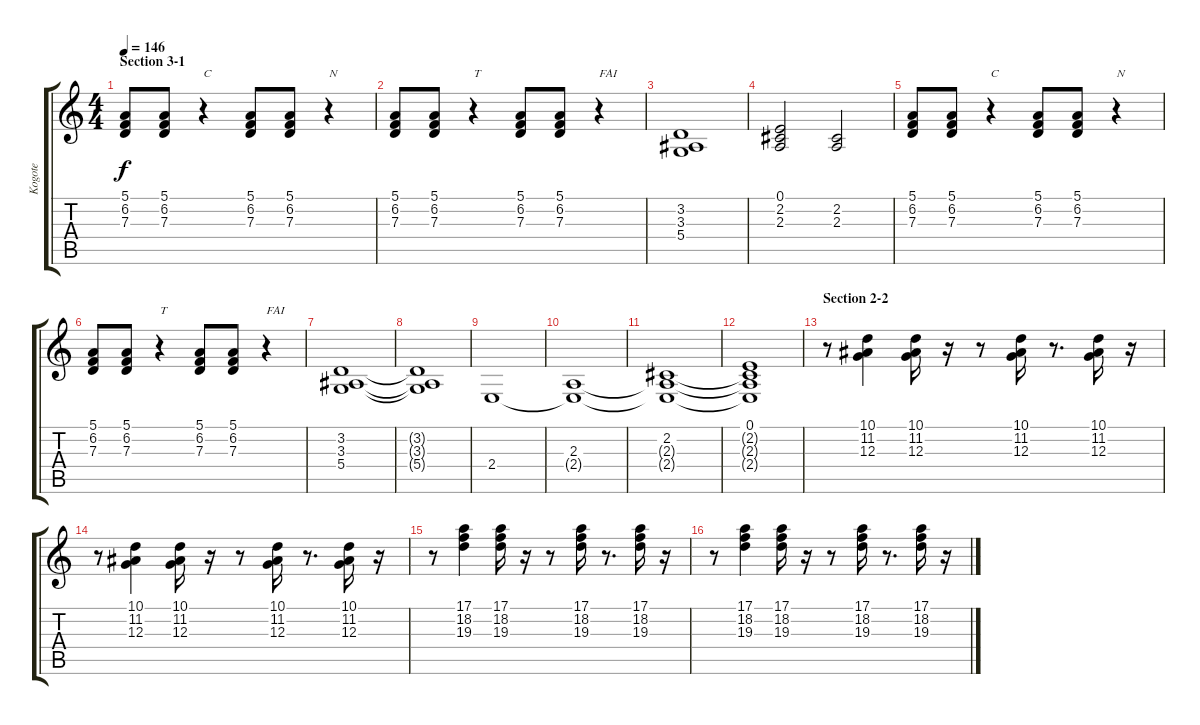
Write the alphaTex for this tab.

\track ("Kogote" "Kogote") {instrument drawbarorgan}
\staff {score tabs}
\tuning (E4 B3 G3 D3 A2 E2) {hide}
\ts (4 4)
\section ("" "Section 3-1")
\tempo 146
\clef g2
\ks c
(5.1 6.2 7.3).8{dy f volume 11} (5.1 6.2 7.3).8 r.4{txt "C"} (5.1 6.2 7.3).8 (5.1 6.2 7.3).8 r.4{txt "N"} |
(5.1 6.2 7.3).8 (5.1 6.2 7.3).8 r.4{txt "T"} (5.1 6.2 7.3).8 (5.1 6.2 7.3).8 r.4{txt "FAI"} |
(3.2 3.3 5.4).1 |
(0.1 2.2 2.3).2 (2.2 2.3).2 |
(5.1 6.2 7.3).8 (5.1 6.2 7.3).8 r.4{txt "C"} (5.1 6.2 7.3).8 (5.1 6.2 7.3).8 r.4{txt "N"} |
(5.1 6.2 7.3).8 (5.1 6.2 7.3).8 r.4{txt "T"} (5.1 6.2 7.3).8 (5.1 6.2 7.3).8 r.4{txt "FAI"} |
(3.2 3.3 5.4).1 |
(3.2{t} 3.3{t} 5.4{t}).1 |
2.4.1 |
(2.3 2.4{t}).1 |
(2.2 2.3{t} 2.4{t}).1 |
(0.1 2.2{t} 2.3{t} 2.4{t}).1 |
\section ("" "Section 2-2")
r.8{volume 9} (10.1 11.2 12.3).4 (10.1 11.2 12.3).16 r.16 r.8 (10.1 11.2 12.3).16 r.8{d} (10.1 11.2 12.3).16 r.16 |
r.8 (10.1 11.2 12.3).4 (10.1 11.2 12.3).16 r.16 r.8 (10.1 11.2 12.3).16 r.8{d} (10.1 11.2 12.3).16 r.16 |
r.8 (17.1 18.2 19.3).4 (17.1 18.2 19.3).16 r.16 r.8 (17.1 18.2 19.3).16 r.8{d} (17.1 18.2 19.3).16 r.16 |
r.8 (17.1 18.2 19.3).4 (17.1 18.2 19.3).16 r.16 r.8 (17.1 18.2 19.3).16 r.8{d} (17.1 18.2 19.3).16 r.16
